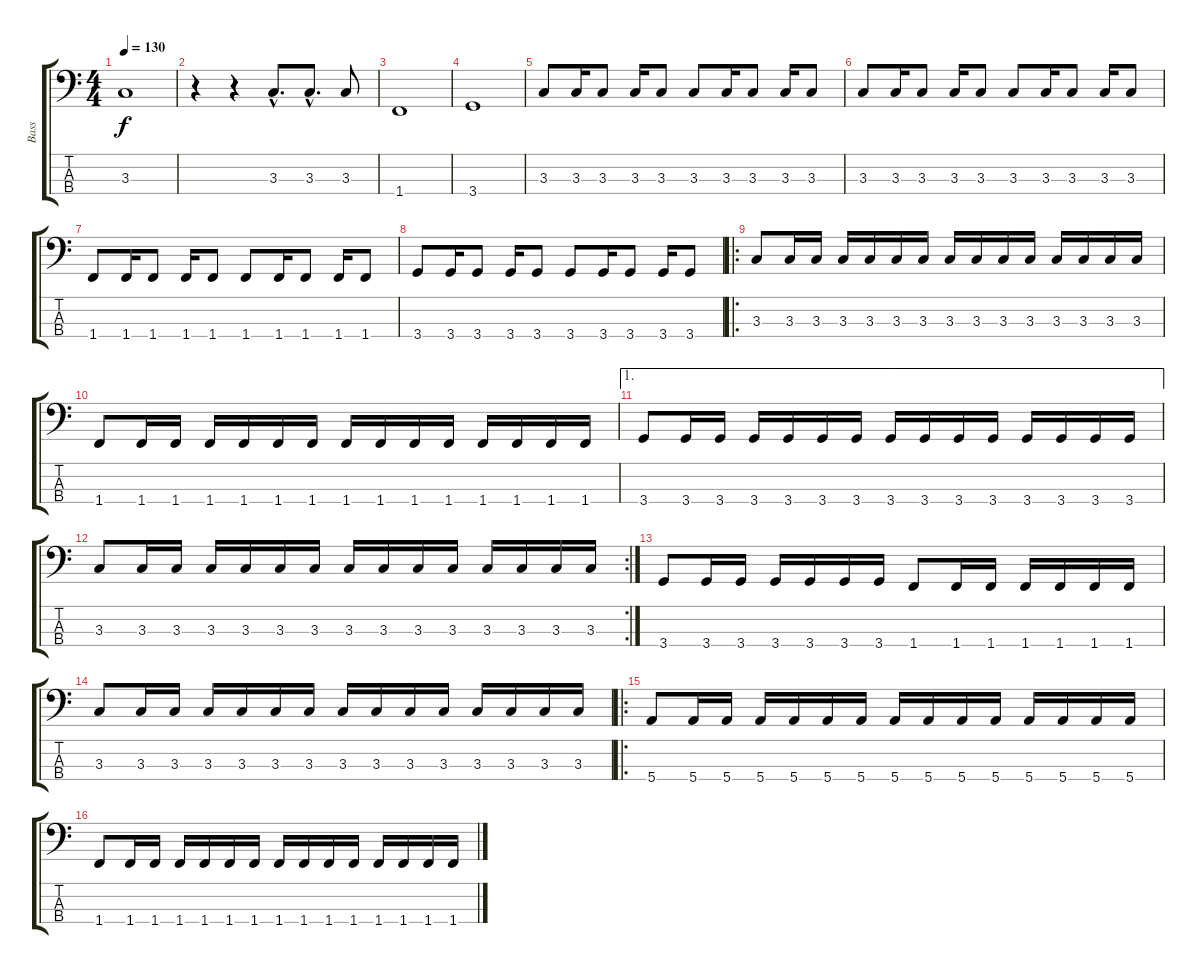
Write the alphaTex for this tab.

\track ("Bass" "Bass") {instrument electricbasspick}
\staff {score tabs}
\tuning (G2 D2 A1 E1) {hide}
\ts (4 4)
\tempo 130
\clef f4
\ks c
3.3.1{dy f instrument electricbasspick} |
r.4 r.4 3.3{hac}.8{d} 3.3{hac}.8{d} 3.3.8 |
1.4.1 |
3.4.1 |
3.3.8 3.3.16 3.3.8 3.3.16 3.3.8 3.3.8 3.3.16 3.3.8 3.3.16 3.3.8 |
3.3.8 3.3.16 3.3.8 3.3.16 3.3.8 3.3.8 3.3.16 3.3.8 3.3.16 3.3.8 |
1.4.8 1.4.16 1.4.8 1.4.16 1.4.8 1.4.8 1.4.16 1.4.8 1.4.16 1.4.8 |
3.4.8 3.4.16 3.4.8 3.4.16 3.4.8 3.4.8 3.4.16 3.4.8 3.4.16 3.4.8 |
\ro
3.3.8 3.3.16 3.3.16 3.3.16 3.3.16 3.3.16 3.3.16 3.3.16 3.3.16 3.3.16 3.3.16 3.3.16 3.3.16 3.3.16 3.3.16 |
1.4.8 1.4.16 1.4.16 1.4.16 1.4.16 1.4.16 1.4.16 1.4.16 1.4.16 1.4.16 1.4.16 1.4.16 1.4.16 1.4.16 1.4.16 |
\ae 1
3.4.8 3.4.16 3.4.16 3.4.16 3.4.16 3.4.16 3.4.16 3.4.16 3.4.16 3.4.16 3.4.16 3.4.16 3.4.16 3.4.16 3.4.16 |
\rc 2
3.3.8 3.3.16 3.3.16 3.3.16 3.3.16 3.3.16 3.3.16 3.3.16 3.3.16 3.3.16 3.3.16 3.3.16 3.3.16 3.3.16 3.3.16 |
3.4.8 3.4.16 3.4.16 3.4.16 3.4.16 3.4.16 3.4.16 1.4.8 1.4.16 1.4.16 1.4.16 1.4.16 1.4.16 1.4.16 |
3.3.8 3.3.16 3.3.16 3.3.16 3.3.16 3.3.16 3.3.16 3.3.16 3.3.16 3.3.16 3.3.16 3.3.16 3.3.16 3.3.16 3.3.16 |
\ro
5.4.8 5.4.16 5.4.16 5.4.16 5.4.16 5.4.16 5.4.16 5.4.16 5.4.16 5.4.16 5.4.16 5.4.16 5.4.16 5.4.16 5.4.16 |
1.4.8 1.4.16 1.4.16 1.4.16 1.4.16 1.4.16 1.4.16 1.4.16 1.4.16 1.4.16 1.4.16 1.4.16 1.4.16 1.4.16 1.4.16
